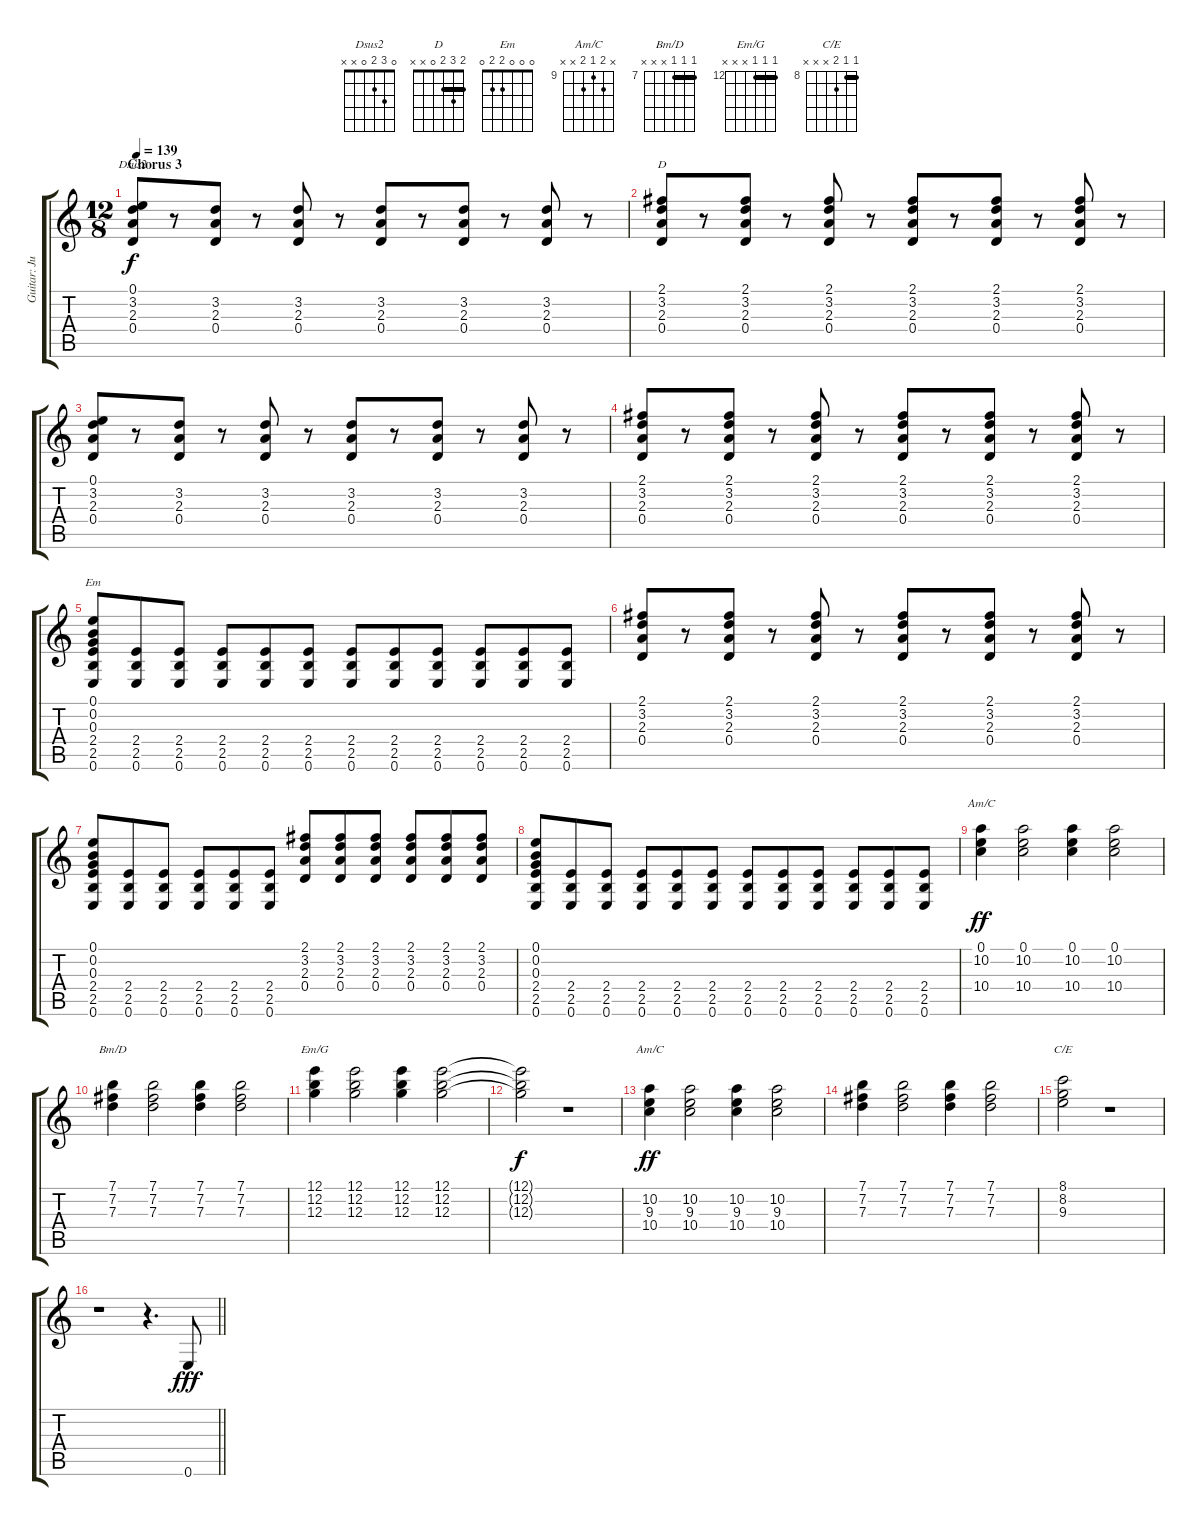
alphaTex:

\track ("Guitar: Justin Hayward" "Guitar: Ju") {instrument distortionguitar}
\staff {score tabs}
\tuning (E4 B3 G3 D3 A2 E2) {hide}
\chord ("Dsus2" 0 3 2 0 x x)
\chord ("D" 2 3 2 0 x x) {barre 2}
\chord ("Em" 0 0 0 2 2 0)
\chord ("Am/C" 0 10 x 10 x x) {firstfret 10}
\chord ("Bm/D" 7 7 7 x x x) {firstfret 7 barre 7}
\chord ("Em/G" 12 12 12 x x x) {firstfret 12 barre 12}
\chord ("Am/C" x 10 9 10 x x) {firstfret 9}
\chord ("C/E" 8 8 9 x x x) {firstfret 8 barre 8}
\ts (12 8)
\section ("" "Chorus 3")
\tempo 139
\clef g2
\ks c
(0.1 3.2 2.3 0.4).8{ch "Dsus2" dy f} r.8 (3.2 2.3 0.4).8 r.8 (3.2 2.3 0.4).8 r.8 (3.2 2.3 0.4).8 r.8 (3.2 2.3 0.4).8 r.8 (3.2 2.3 0.4).8 r.8 |
(2.1 3.2 2.3 0.4).8{ch "D"} r.8 (2.1 3.2 2.3 0.4).8 r.8 (2.1 3.2 2.3 0.4).8 r.8 (2.1 3.2 2.3 0.4).8 r.8 (2.1 3.2 2.3 0.4).8 r.8 (2.1 3.2 2.3 0.4).8 r.8 |
(0.1 3.2 2.3 0.4).8 r.8 (3.2 2.3 0.4).8 r.8 (3.2 2.3 0.4).8 r.8 (3.2 2.3 0.4).8 r.8 (3.2 2.3 0.4).8 r.8 (3.2 2.3 0.4).8 r.8 |
(2.1 3.2 2.3 0.4).8 r.8 (2.1 3.2 2.3 0.4).8 r.8 (2.1 3.2 2.3 0.4).8 r.8 (2.1 3.2 2.3 0.4).8 r.8 (2.1 3.2 2.3 0.4).8 r.8 (2.1 3.2 2.3 0.4).8 r.8 |
(0.1 0.2 0.3 2.4 2.5 0.6).8{ch "Em"} (2.4 2.5 0.6).8 (2.4 2.5 0.6).8 (2.4 2.5 0.6).8 (2.4 2.5 0.6).8 (2.4 2.5 0.6).8 (2.4 2.5 0.6).8 (2.4 2.5 0.6).8 (2.4 2.5 0.6).8 (2.4 2.5 0.6).8 (2.4 2.5 0.6).8 (2.4 2.5 0.6).8 |
(2.1 3.2 2.3 0.4).8 r.8 (2.1 3.2 2.3 0.4).8 r.8 (2.1 3.2 2.3 0.4).8 r.8 (2.1 3.2 2.3 0.4).8 r.8 (2.1 3.2 2.3 0.4).8 r.8 (2.1 3.2 2.3 0.4).8 r.8 |
(0.1 0.2 0.3 2.4 2.5 0.6).8 (2.4 2.5 0.6).8 (2.4 2.5 0.6).8 (2.4 2.5 0.6).8 (2.4 2.5 0.6).8 (2.4 2.5 0.6).8 (2.1 3.2 2.3 0.4).8 (2.1 3.2 2.3 0.4).8 (2.1 3.2 2.3 0.4).8 (2.1 3.2 2.3 0.4).8 (2.1 3.2 2.3 0.4).8 (2.1 3.2 2.3 0.4).8 |
(0.1 0.2 0.3 2.4 2.5 0.6).8 (2.4 2.5 0.6).8 (2.4 2.5 0.6).8 (2.4 2.5 0.6).8 (2.4 2.5 0.6).8 (2.4 2.5 0.6).8 (2.4 2.5 0.6).8 (2.4 2.5 0.6).8 (2.4 2.5 0.6).8 (2.4 2.5 0.6).8 (2.4 2.5 0.6).8 (2.4 2.5 0.6).8 |
(0.1 10.2 10.4).4{ch "Am/C" dy ff} (0.1 10.2 10.4).2 (0.1 10.2 10.4).4 (0.1 10.2 10.4).2 |
(7.1 7.2 7.3).4{ch "Bm/D"} (7.1 7.2 7.3).2 (7.1 7.2 7.3).4 (7.1 7.2 7.3).2 |
(12.1 12.2 12.3).4{ch "Em/G"} (12.1 12.2 12.3).2 (12.1 12.2 12.3).4 (12.1 12.2 12.3).2 |
(12.1{t} 12.2{t} 12.3{t}).2{dy f} r.1 |
(10.2 9.3 10.4).4{ch "Am/C" dy ff} (10.2 9.3 10.4).2 (10.2 9.3 10.4).4 (10.2 9.3 10.4).2 |
(7.1 7.2 7.3).4 (7.1 7.2 7.3).2 (7.1 7.2 7.3).4 (7.1 7.2 7.3).2 |
(8.1 8.2 9.3).2{ch "C/E"} r.1 |
\barLineRight lightlight
r.1 r.4{d} 0.6.8{dy fff volume 8}
